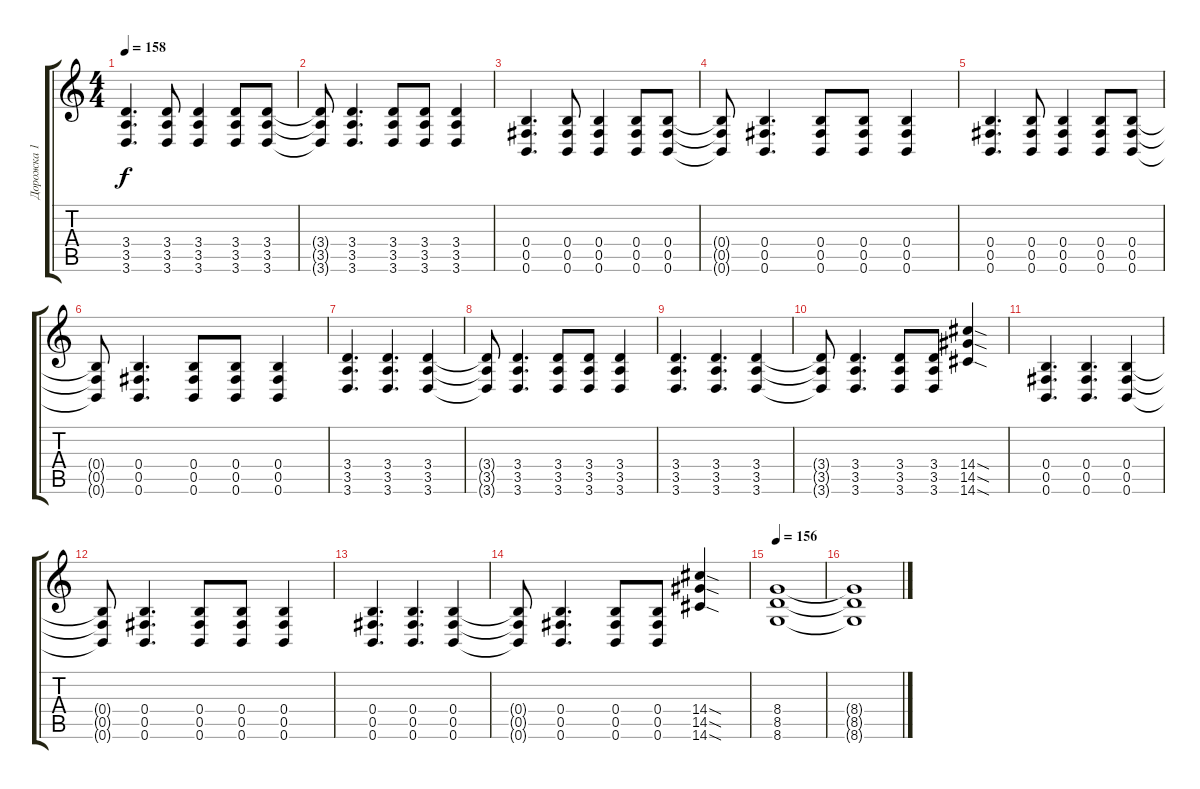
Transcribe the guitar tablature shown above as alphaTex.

\track ("Дорожка 1" "Дорожка 1") {instrument distortionguitar}
\staff {score tabs}
\tuning (Db4 Ab3 E3 B2 Gb2 B1) {hide}
\ts (4 4)
\tempo 158
\clef g2
\ks c
(3.4 3.5 3.6).4{d dy f} (3.4 3.5 3.6).8 (3.4 3.5 3.6).4 (3.4 3.5 3.6).8 (3.4 3.5 3.6).8 |
(3.4{t} 3.5{t} 3.6{t}).8 (3.4 3.5 3.6).4{d} (3.4 3.5 3.6).8 (3.4 3.5 3.6).8 (3.4 3.5 3.6).4 |
(0.4 0.5 0.6).4{d} (0.4 0.5 0.6).8 (0.4 0.5 0.6).4 (0.4 0.5 0.6).8 (0.4 0.5 0.6).8 |
(0.4{t} 0.5{t} 0.6{t}).8 (0.4 0.5 0.6).4{d} (0.4 0.5 0.6).8 (0.4 0.5 0.6).8 (0.4 0.5 0.6).4 |
(0.4 0.5 0.6).4{d} (0.4 0.5 0.6).8 (0.4 0.5 0.6).4 (0.4 0.5 0.6).8 (0.4 0.5 0.6).8 |
(0.4{t} 0.5{t} 0.6{t}).8 (0.4 0.5 0.6).4{d} (0.4 0.5 0.6).8 (0.4 0.5 0.6).8 (0.4 0.5 0.6).4 |
(3.4 3.5 3.6).4{d} (3.4 3.5 3.6).4{d} (3.4 3.5 3.6).4 |
(3.4{t} 3.5{t} 3.6{t}).8 (3.4 3.5 3.6).4{d} (3.4 3.5 3.6).8 (3.4 3.5 3.6).8 (3.4 3.5 3.6).4 |
(3.4 3.5 3.6).4{d} (3.4 3.5 3.6).4{d} (3.4 3.5 3.6).4 |
(3.4{t} 3.5{t} 3.6{t}).8 (3.4 3.5 3.6).4{d} (3.4 3.5 3.6).8 (3.4 3.5 3.6).8 (14.4{sod} 14.5{sod} 14.6{sod}).4 |
(0.4 0.5 0.6).4{d} (0.4 0.5 0.6).4{d} (0.4 0.5 0.6).4 |
(0.4{t} 0.5{t} 0.6{t}).8 (0.4 0.5 0.6).4{d} (0.4 0.5 0.6).8 (0.4 0.5 0.6).8 (0.4 0.5 0.6).4 |
(0.4 0.5 0.6).4{d} (0.4 0.5 0.6).4{d} (0.4 0.5 0.6).4 |
(0.4{t} 0.5{t} 0.6{t}).8 (0.4 0.5 0.6).4{d} (0.4 0.5 0.6).8 (0.4 0.5 0.6).8 (14.4{sod} 14.5{sod} 14.6{sod}).4 |
\tempo 156
(8.4 8.5 8.6).1 |
(8.4{t} 8.5{t} 8.6{t}).1
